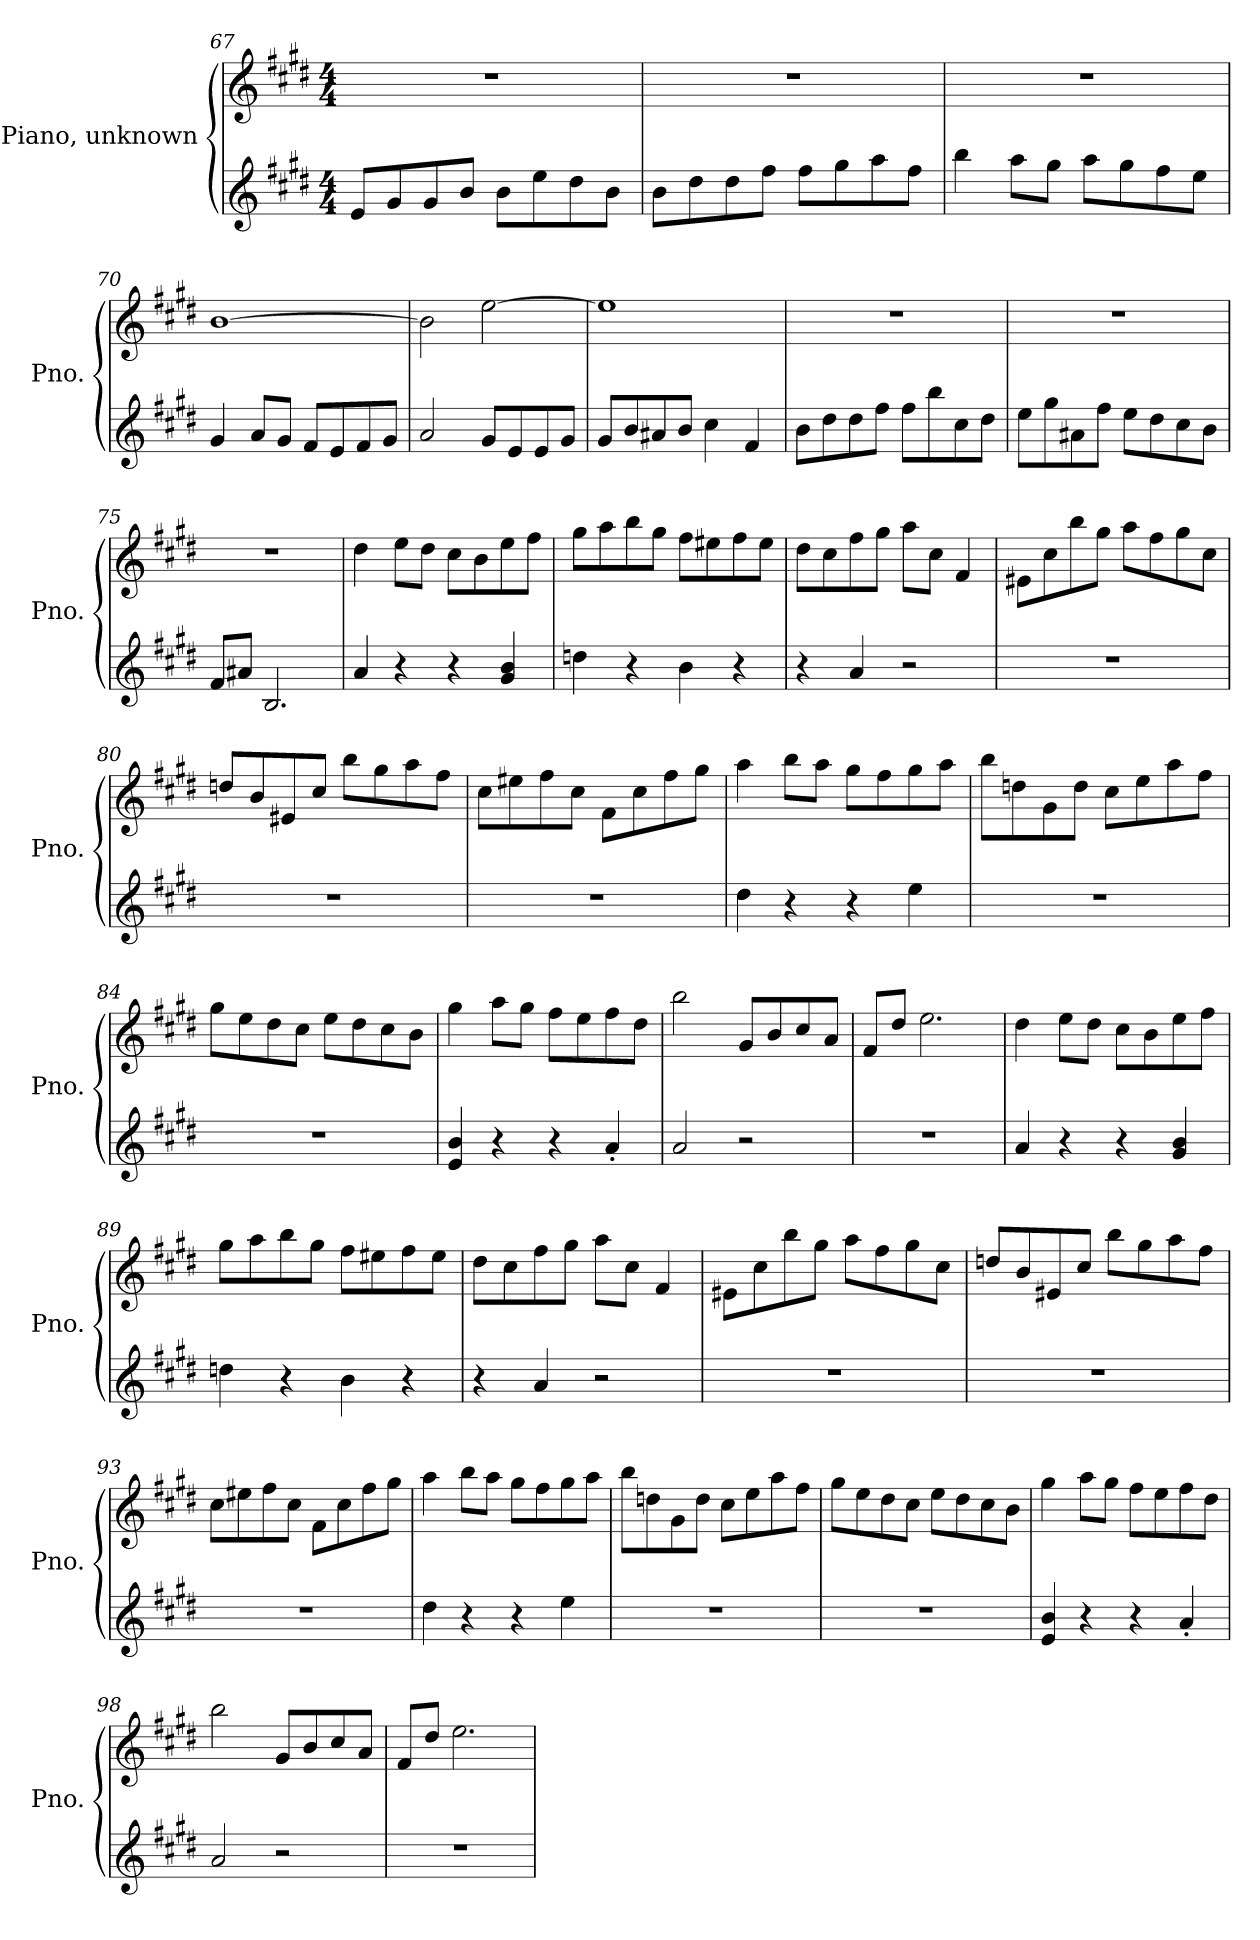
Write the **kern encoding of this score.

**kern	**kern
*part1	*part1
*staff2	*staff1
*I"Piano, unknown	*
*I'Pno.	*
*clefG2	*clefG2
*k[f#c#g#d#]	*k[f#c#g#d#]
*M4/4	*M4/4
=67	=67
8e/L	1r
8g#/	.
8g#/	.
8b/J	.
8b\L	.
8ee\	.
8dd#\	.
8b\J	.
!!LO:PB:g=z
=68	=68
8b\L	1r
8dd#\	.
8dd#\	.
8ff#\J	.
8ff#\L	.
8gg#\	.
8aa\	.
8ff#\J	.
=69	=69
4bb\	1r
8aa\L	.
8gg#\J	.
8aa\L	.
8gg#\	.
8ff#\	.
8ee\J	.
=70	=70
4g#/	[1b
8a/L	.
8g#/J	.
8f#/L	.
8e/	.
8f#/	.
8g#/J	.
=71	=71
2a/	2b\]
8g#/L	[2ee\
8e/	.
8e/	.
8g#/J	.
=72	=72
8g#/L	1ee]
8b/	.
8a#X/	.
8b/J	.
4cc#\	.
4f#/	.
!!LO:LB:g=z
=73	=73
8b\L	1r
8dd#\	.
8dd#\	.
8ff#\J	.
8ff#\L	.
8bb\	.
8cc#\	.
8dd#\J	.
=74	=74
8ee\L	1r
8gg#\	.
8a#X\	.
8ff#\J	.
8ee\L	.
8dd#\	.
8cc#\	.
8b\J	.
=75	=75
8f#/L	1r
8a#X/J	.
2.B/	.
=76	=76
4a/	4dd#\
4r	8ee\L
.	8dd#\J
4r	8cc#\L
.	8b\
4g#/ 4b/	8ee\
.	8ff#\J
=77	=77
4ddn\	8gg#\L
.	8aa\
4r	8bb\
.	8gg#\J
4b\	8ff#\L
.	8ee#X\
4r	8ff#\
.	8ee#\J
!!LO:LB:g=z
=78	=78
4r	8dd#\L
.	8cc#\
4a/	8ff#\
.	8gg#\J
2r	8aa\L
.	8cc#\J
.	4f#/
=79	=79
1r	8e#X\L
.	8cc#\
.	8bb\
.	8gg#\J
.	8aa\L
.	8ff#\
.	8gg#\
.	8cc#\J
=80	=80
1r	8ddn/L
.	8b/
.	8e#X/
.	8cc#/J
.	8bb\L
.	8gg#\
.	8aa\
.	8ff#\J
=81	=81
1r	8cc#\L
.	8ee#X\
.	8ff#\
.	8cc#\J
.	8f#\L
.	8cc#\
.	8ff#\
.	8gg#\J
=82	=82
4dd#\	4aa\
4r	8bb\L
.	8aa\J
4r	8gg#\L
.	8ff#\
4ee\	8gg#\
.	8aa\J
!!LO:LB:g=z
=83	=83
1r	8bb\L
.	8ddn\
.	8g#\
.	8dd\J
.	8cc#\L
.	8ee\
.	8aa\
.	8ff#\J
=84	=84
1r	8gg#\L
.	8ee\
.	8dd#\
.	8cc#\J
.	8ee\L
.	8dd#\
.	8cc#\
.	8b\J
=85	=85
4e/ 4b/	4gg#\
4r	8aa\L
.	8gg#\J
4r	8ff#\L
.	8ee\
4a'/	8ff#\
.	8dd#\J
=86	=86
2a/	2bb\
2r	8g#/L
.	8b/
.	8cc#/
.	8a/J
=87	=87
1r	8f#/L
.	8dd#/J
.	2.ee\
=88	=88
4a/	4dd#\
4r	8ee\L
.	8dd#\J
4r	8cc#\L
.	8b\
4g#/ 4b/	8ee\
.	8ff#\J
!!LO:LB:g=z
=89	=89
4ddn\	8gg#\L
.	8aa\
4r	8bb\
.	8gg#\J
4b\	8ff#\L
.	8ee#X\
4r	8ff#\
.	8ee#\J
=90	=90
4r	8dd#\L
.	8cc#\
4a/	8ff#\
.	8gg#\J
2r	8aa\L
.	8cc#\J
.	4f#/
=91	=91
1r	8e#X\L
.	8cc#\
.	8bb\
.	8gg#\J
.	8aa\L
.	8ff#\
.	8gg#\
.	8cc#\J
=92	=92
1r	8ddn/L
.	8b/
.	8e#X/
.	8cc#/J
.	8bb\L
.	8gg#\
.	8aa\
.	8ff#\J
!!LO:LB:g=z
=93	=93
1r	8cc#\L
.	8ee#X\
.	8ff#\
.	8cc#\J
.	8f#\L
.	8cc#\
.	8ff#\
.	8gg#\J
=94	=94
4dd#\	4aa\
4r	8bb\L
.	8aa\J
4r	8gg#\L
.	8ff#\
4ee\	8gg#\
.	8aa\J
=95	=95
1r	8bb\L
.	8ddn\
.	8g#\
.	8dd\J
.	8cc#\L
.	8ee\
.	8aa\
.	8ff#\J
=96	=96
1r	8gg#\L
.	8ee\
.	8dd#\
.	8cc#\J
.	8ee\L
.	8dd#\
.	8cc#\
.	8b\J
=97	=97
4e/ 4b/	4gg#\
4r	8aa\L
.	8gg#\J
4r	8ff#\L
.	8ee\
4a'/	8ff#\
.	8dd#\J
!!LO:PB:g=z
=98	=98
2a/	2bb\
2r	8g#/L
.	8b/
.	8cc#/
.	8a/J
=99	=99
1r	8f#/L
.	8dd#/J
.	2.ee\
=	=
*-	*-
